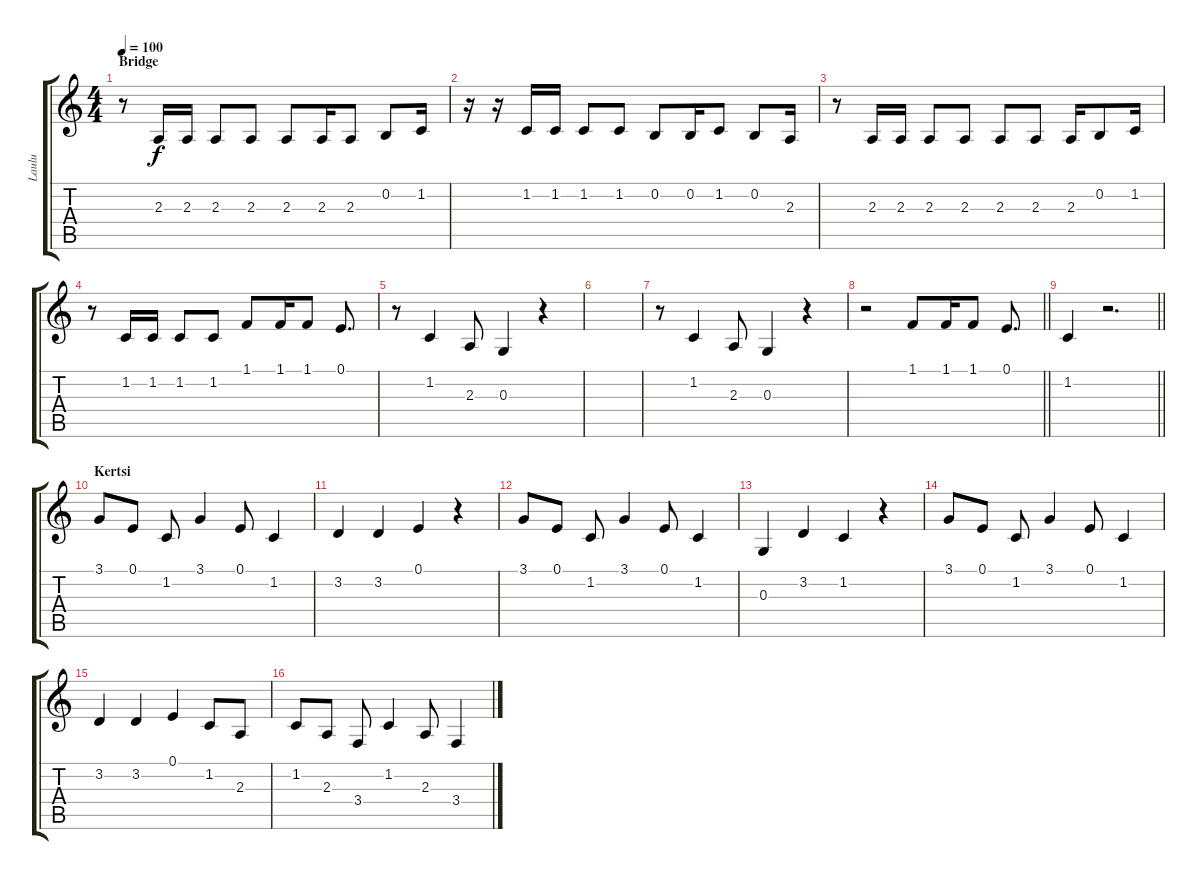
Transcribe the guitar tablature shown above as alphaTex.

\track ("Laulu" "Laulu") {instrument lead6voice}
\staff {score tabs}
\tuning (E4 B3 G3 D3 A2 E2) {hide}
\ts (4 4)
\section ("" "Bridge")
\tempo 100
\clef g2
\ks c
r.8{dy f} 2.3.16 2.3.16 2.3.8 2.3.8 2.3.8 2.3.16 2.3.8 0.2.8 1.2.16 |
r.16 r.16 1.2.16 1.2.16 1.2.8 1.2.8 0.2.8 0.2.16 1.2.8 0.2.8 2.3.16 |
r.8 2.3.16 2.3.16 2.3.8 2.3.8 2.3.8 2.3.8 2.3.16 0.2.8 1.2.16 |
r.8 1.2.16 1.2.16 1.2.8 1.2.8 1.1.8 1.1.16 1.1.8 0.1.8{d} |
r.8 1.2.4 2.3.8 0.3.4 r.4 |
|
r.8 1.2.4 2.3.8 0.3.4 r.4 |
\barLineRight lightlight
r.2 1.1.8 1.1.16 1.1.8 0.1.8{d} |
\barLineRight lightlight
1.2.4 r.2{d} |
\section ("" "Kertsi")
3.1.8 0.1.8 1.2.8 3.1.4 0.1.8 1.2.4 |
3.2.4 3.2.4 0.1.4 r.4 |
3.1.8 0.1.8 1.2.8 3.1.4 0.1.8 1.2.4 |
0.3.4 3.2.4 1.2.4 r.4 |
3.1.8 0.1.8 1.2.8 3.1.4 0.1.8 1.2.4 |
3.2.4 3.2.4 0.1.4 1.2.8 2.3.8 |
1.2.8 2.3.8 3.4.8 1.2.4 2.3.8 3.4.4
